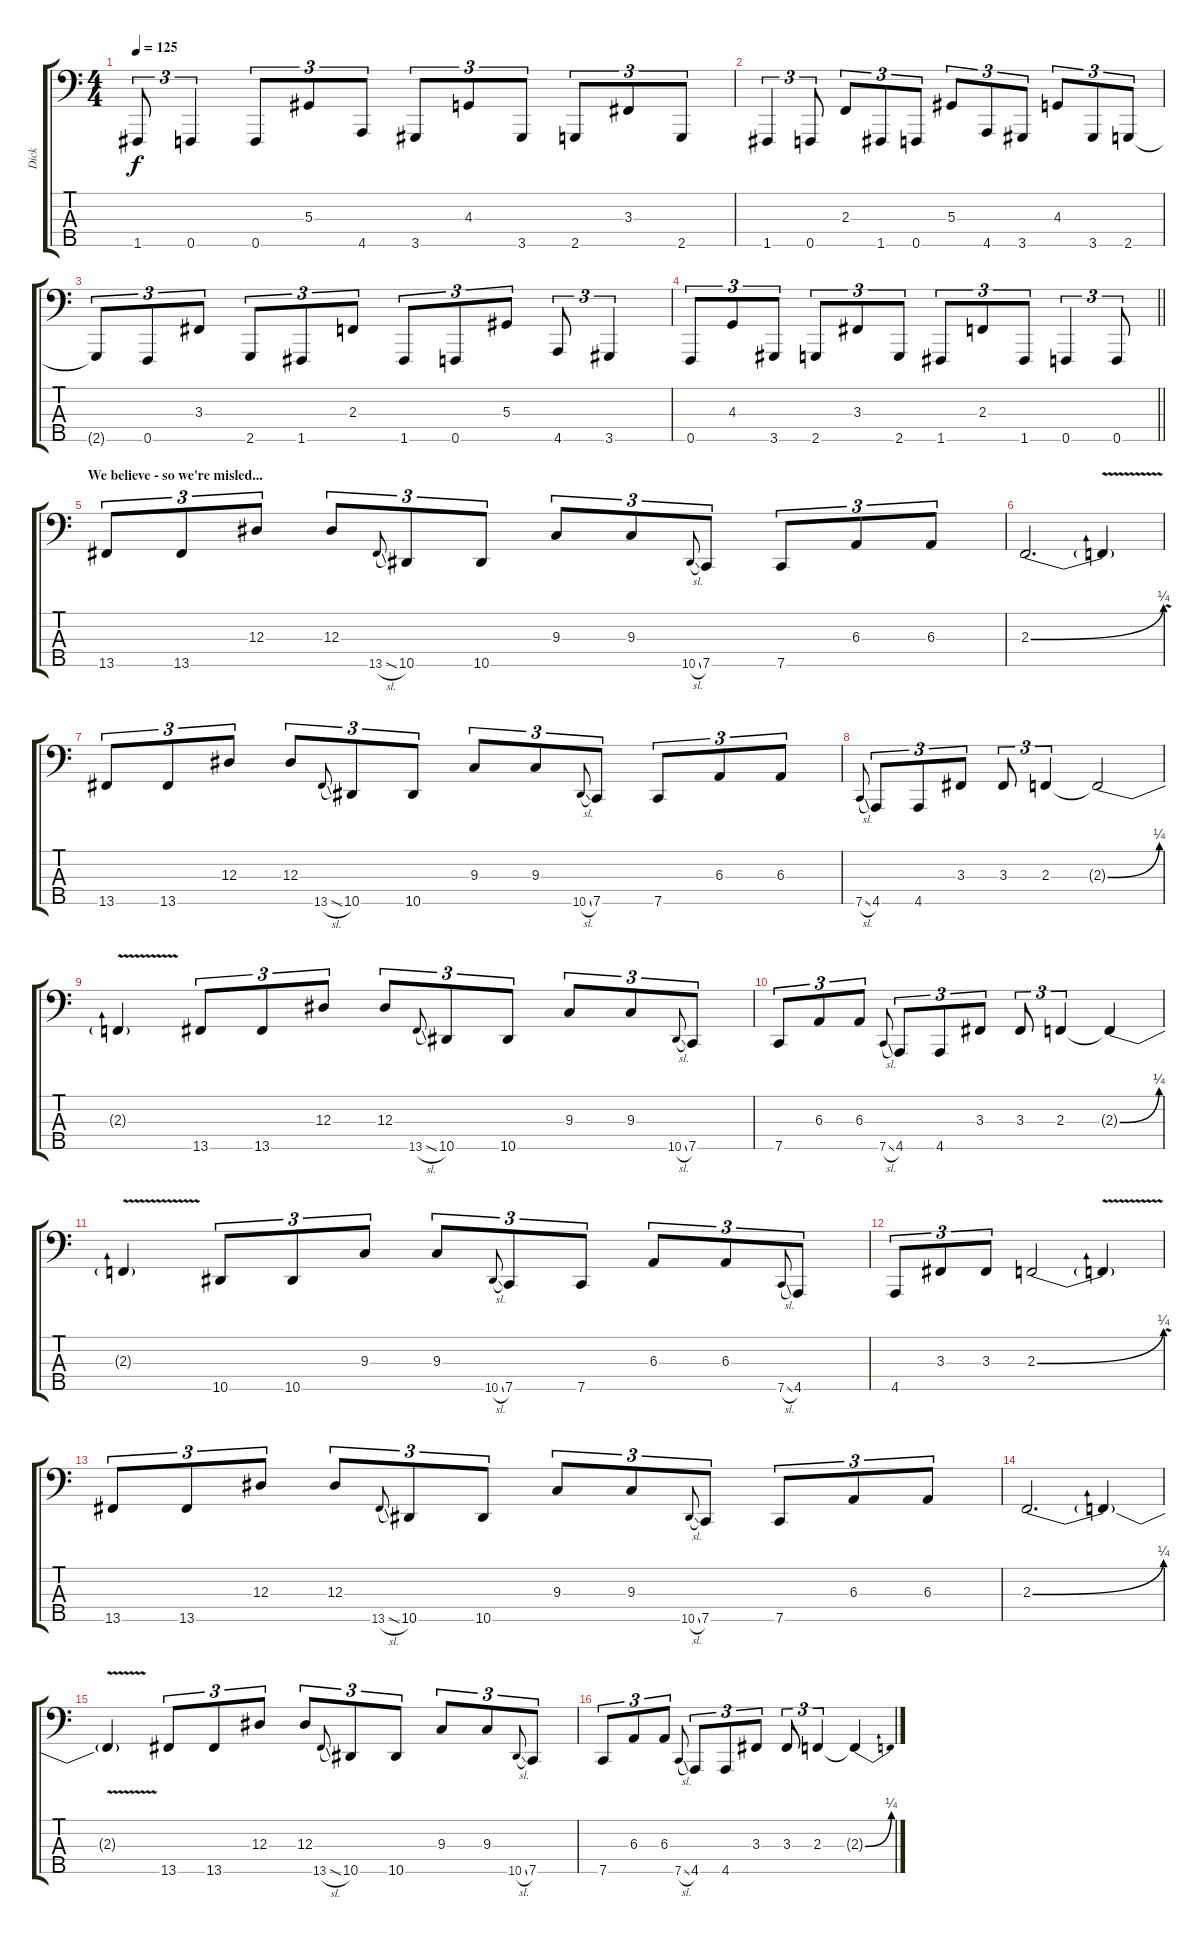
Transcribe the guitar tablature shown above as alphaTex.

\track ("Dick" "Dick") {instrument electricbasspick}
\staff {score tabs}
\tuning (Db2 Ab1 Eb1 Bb0 F0) {hide}
\ts (4 4)
\tempo 125
\clef f4
\ks c
1.5.8{tu (3 2) dy f} 0.5.4{tu (3 2)} 0.5.8{tu (3 2)} 5.3.8{tu (3 2)} 4.5.8{tu (3 2)} 3.5.8{tu (3 2)} 4.3.8{tu (3 2)} 3.5.8{tu (3 2)} 2.5.8{tu (3 2)} 3.3.8{tu (3 2)} 2.5.8{tu (3 2)} |
1.5.4{tu (3 2)} 0.5.8{tu (3 2)} 2.3.8{tu (3 2)} 1.5.8{tu (3 2)} 0.5.8{tu (3 2)} 5.3.8{tu (3 2)} 4.5.8{tu (3 2)} 3.5.8{tu (3 2)} 4.3.8{tu (3 2)} 3.5.8{tu (3 2)} 2.5.8{tu (3 2)} |
2.5{t}.8{tu (3 2)} 0.5.8{tu (3 2)} 3.3.8{tu (3 2)} 2.5.8{tu (3 2)} 1.5.8{tu (3 2)} 2.3.8{tu (3 2)} 1.5.8{tu (3 2)} 0.5.8{tu (3 2)} 5.3.8{tu (3 2)} 4.5.8{tu (3 2)} 3.5.4{tu (3 2)} |
\barLineRight lightlight
0.5.8{tu (3 2)} 4.3.8{tu (3 2)} 3.5.8{tu (3 2)} 2.5.8{tu (3 2)} 3.3.8{tu (3 2)} 2.5.8{tu (3 2)} 1.5.8{tu (3 2)} 2.3.8{tu (3 2)} 1.5.8{tu (3 2)} 0.5.4{tu (3 2)} 0.5.8{tu (3 2)} |
\section ("" "We believe - so we're misled...")
13.5.8{tu (3 2)} 13.5.8{tu (3 2)} 12.3.8{tu (3 2)} 12.3.8{tu (3 2)} 13.5{sl}.8{gr onbeat} 10.5.8{tu (3 2)} 10.5.8{tu (3 2)} 9.3.8{tu (3 2)} 9.3.8{tu (3 2)} 10.5{sl}.8{gr onbeat} 7.5.8{tu (3 2)} 7.5.8{tu (3 2)} 6.3.8{tu (3 2)} 6.3.8{tu (3 2)} |
2.3{be (bend 0 0 60 1)}.2{d} 2.3{v t}.4 |
13.5.8{tu (3 2)} 13.5.8{tu (3 2)} 12.3.8{tu (3 2)} 12.3.8{tu (3 2)} 13.5{sl}.8{gr onbeat} 10.5.8{tu (3 2)} 10.5.8{tu (3 2)} 9.3.8{tu (3 2)} 9.3.8{tu (3 2)} 10.5{sl}.8{gr onbeat} 7.5.8{tu (3 2)} 7.5.8{tu (3 2)} 6.3.8{tu (3 2)} 6.3.8{tu (3 2)} |
7.5{sl}.8{gr onbeat} 4.5.8{tu (3 2)} 4.5.8{tu (3 2)} 3.3.8{tu (3 2)} 3.3.8{tu (3 2)} 2.3.4{tu (3 2)} 2.3{be (bend 0 0 60 1) t}.2 |
2.3{v t}.4 13.5.8{tu (3 2)} 13.5.8{tu (3 2)} 12.3.8{tu (3 2)} 12.3.8{tu (3 2)} 13.5{sl}.8{gr onbeat} 10.5.8{tu (3 2)} 10.5.8{tu (3 2)} 9.3.8{tu (3 2)} 9.3.8{tu (3 2)} 10.5{sl}.8{gr onbeat} 7.5.8{tu (3 2)} |
7.5.8{tu (3 2)} 6.3.8{tu (3 2)} 6.3.8{tu (3 2)} 7.5{sl}.8{gr onbeat} 4.5.8{tu (3 2)} 4.5.8{tu (3 2)} 3.3.8{tu (3 2)} 3.3.8{tu (3 2)} 2.3.4{tu (3 2)} 2.3{be (bend 0 0 60 1) t}.4 |
2.3{v t}.4 10.5.8{tu (3 2)} 10.5.8{tu (3 2)} 9.3.8{tu (3 2)} 9.3.8{tu (3 2)} 10.5{sl}.8{gr onbeat} 7.5.8{tu (3 2)} 7.5.8{tu (3 2)} 6.3.8{tu (3 2)} 6.3.8{tu (3 2)} 7.5{sl}.8{gr onbeat} 4.5.8{tu (3 2)} |
4.5.8{tu (3 2)} 3.3.8{tu (3 2)} 3.3.8{tu (3 2)} 2.3{be (bend 0 0 60 1)}.2 2.3{v t}.4 |
13.5.8{tu (3 2)} 13.5.8{tu (3 2)} 12.3.8{tu (3 2)} 12.3.8{tu (3 2)} 13.5{sl}.8{gr onbeat} 10.5.8{tu (3 2)} 10.5.8{tu (3 2)} 9.3.8{tu (3 2)} 9.3.8{tu (3 2)} 10.5{sl}.8{gr onbeat} 7.5.8{tu (3 2)} 7.5.8{tu (3 2)} 6.3.8{tu (3 2)} 6.3.8{tu (3 2)} |
2.3{be (bend 0 0 60 1)}.2{d} 2.3{t}.4 |
2.3{v t}.4 13.5.8{tu (3 2)} 13.5.8{tu (3 2)} 12.3.8{tu (3 2)} 12.3.8{tu (3 2)} 13.5{sl}.8{gr onbeat} 10.5.8{tu (3 2)} 10.5.8{tu (3 2)} 9.3.8{tu (3 2)} 9.3.8{tu (3 2)} 10.5{sl}.8{gr onbeat} 7.5.8{tu (3 2)} |
7.5.8{tu (3 2)} 6.3.8{tu (3 2)} 6.3.8{tu (3 2)} 7.5{sl}.8{gr onbeat} 4.5.8{tu (3 2)} 4.5.8{tu (3 2)} 3.3.8{tu (3 2)} 3.3.8{tu (3 2)} 2.3.4{tu (3 2)} 2.3{be (bend 0 0 60 1) t}.4
